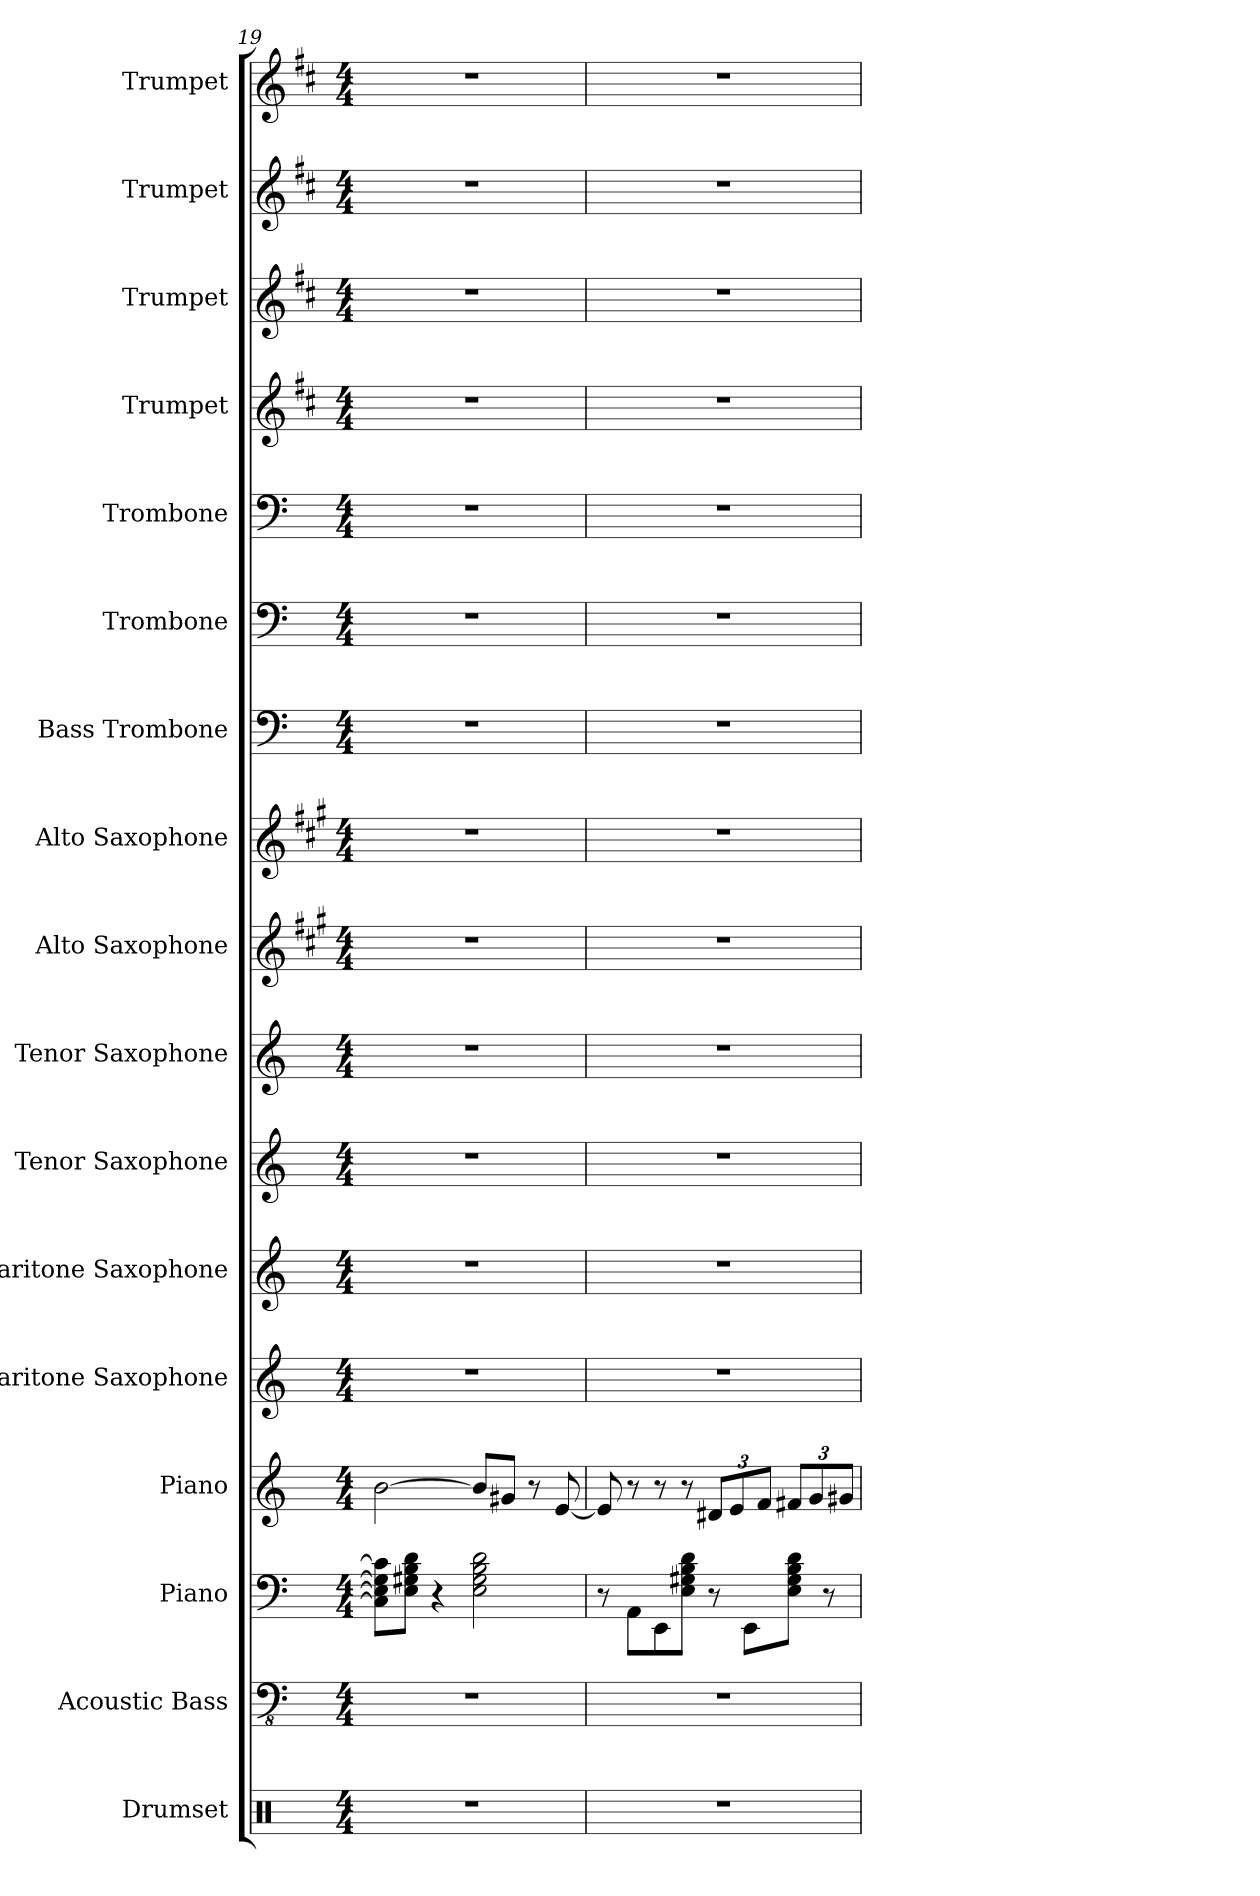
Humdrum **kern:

**kern	**kern	**kern	**kern	**kern	**kern	**kern	**kern	**kern	**kern	**kern	**kern	**kern	**kern	**kern	**kern	**kern
*part17	*part16	*part15	*part14	*part13	*part12	*part11	*part10	*part9	*part8	*part7	*part6	*part5	*part4	*part3	*part2	*part1
*staff17	*staff16	*staff15	*staff14	*staff13	*staff12	*staff11	*staff10	*staff9	*staff8	*staff7	*staff6	*staff5	*staff4	*staff3	*staff2	*staff1
*I"Drumset	*I"Acoustic Bass	*I"Piano	*I"Piano	*I"Baritone Saxophone	*I"Baritone Saxophone	*I"Tenor Saxophone	*I"Tenor Saxophone	*I"Alto Saxophone	*I"Alto Saxophone	*I"Bass Trombone	*I"Trombone	*I"Trombone	*I"Trumpet	*I"Trumpet	*I"Trumpet	*I"Trumpet
*I'Drs.	*I'Bass	*I'Pno.	*I'Pno.	*I'Bar. Sax.	*I'Bar. Sax.	*I'T. Sax.	*I'T. Sax.	*I'A. Sax.	*I'A. Sax.	*I'B. Tbn.	*I'Tbn.	*I'Tbn.	*I'Tpt.	*I'Tpt.	*I'Tpt.	*I'Tpt.
*clefX	*clefFv4	*clefF4	*clefG2	*clefG2	*clefG2	*clefG2	*clefG2	*clefG2	*clefG2	*clefF4	*clefF4	*clefF4	*clefG2	*clefG2	*clefG2	*clefG2
*	*	*	*	*ITrd12c21	*ITrd12c21	*ITrd8c14	*ITrd8c14	*ITrd5c9	*ITrd5c9	*	*	*	*ITrd1c2	*ITrd1c2	*ITrd1c2	*ITrd1c2
*k[]	*k[]	*k[]	*k[]	*k[]	*k[]	*k[]	*k[]	*k[]	*k[]	*k[]	*k[]	*k[]	*k[]	*k[]	*k[]	*k[]
*M4/4	*M4/4	*M4/4	*M4/4	*M4/4	*M4/4	*M4/4	*M4/4	*M4/4	*M4/4	*M4/4	*M4/4	*M4/4	*M4/4	*M4/4	*M4/4	*M4/4
=19	=19	=19	=19	=19	=19	=19	=19	=19	=19	=19	=19	=19	=19	=19	=19	=19
1r	1r	8C\] 8E\] 8G\] 8c\]L	[2b\	1r	1r	1r	1r	1r	1r	1r	1r	1r	1r	1r	1r	1r
.	.	8E\ 8G#X\ 8B\ 8d\J	.	.	.	.	.	.	.	.	.	.	.	.	.	.
.	.	4r	.	.	.	.	.	.	.	.	.	.	.	.	.	.
.	.	2E\ 2G#\ 2B\ 2d\	8b/L]	.	.	.	.	.	.	.	.	.	.	.	.	.
.	.	.	8g#X/J	.	.	.	.	.	.	.	.	.	.	.	.	.
.	.	.	8r	.	.	.	.	.	.	.	.	.	.	.	.	.
.	.	.	[8e/	.	.	.	.	.	.	.	.	.	.	.	.	.
!!LO:PB:g=z
=20	=20	=20	=20	=20	=20	=20	=20	=20	=20	=20	=20	=20	=20	=20	=20	=20
1r	1r	8r	8e/]	1r	1r	1r	1r	1r	1r	1r	1r	1r	1r	1r	1r	1r
.	.	8AA\L	8r	.	.	.	.	.	.	.	.	.	.	.	.	.
.	.	8EE\	8r	.	.	.	.	.	.	.	.	.	.	.	.	.
.	.	8E\ 8G#X\ 8B\ 8d\J	8r	.	.	.	.	.	.	.	.	.	.	.	.	.
*	*	*	*Xbrackettup	*	*	*	*	*	*	*	*	*	*	*	*	*
.	.	8r	12d#X/L	.	.	.	.	.	.	.	.	.	.	.	.	.
.	.	.	12e/	.	.	.	.	.	.	.	.	.	.	.	.	.
.	.	8EE\L	.	.	.	.	.	.	.	.	.	.	.	.	.	.
.	.	.	12f/J	.	.	.	.	.	.	.	.	.	.	.	.	.
.	.	8E\ 8G#\ 8B\ 8d\J	12f#X/L	.	.	.	.	.	.	.	.	.	.	.	.	.
.	.	.	12g/	.	.	.	.	.	.	.	.	.	.	.	.	.
.	.	8r	.	.	.	.	.	.	.	.	.	.	.	.	.	.
.	.	.	12g#X/J	.	.	.	.	.	.	.	.	.	.	.	.	.
=	=	=	=	=	=	=	=	=	=	=	=	=	=	=	=	=
*-	*-	*-	*-	*-	*-	*-	*-	*-	*-	*-	*-	*-	*-	*-	*-	*-
